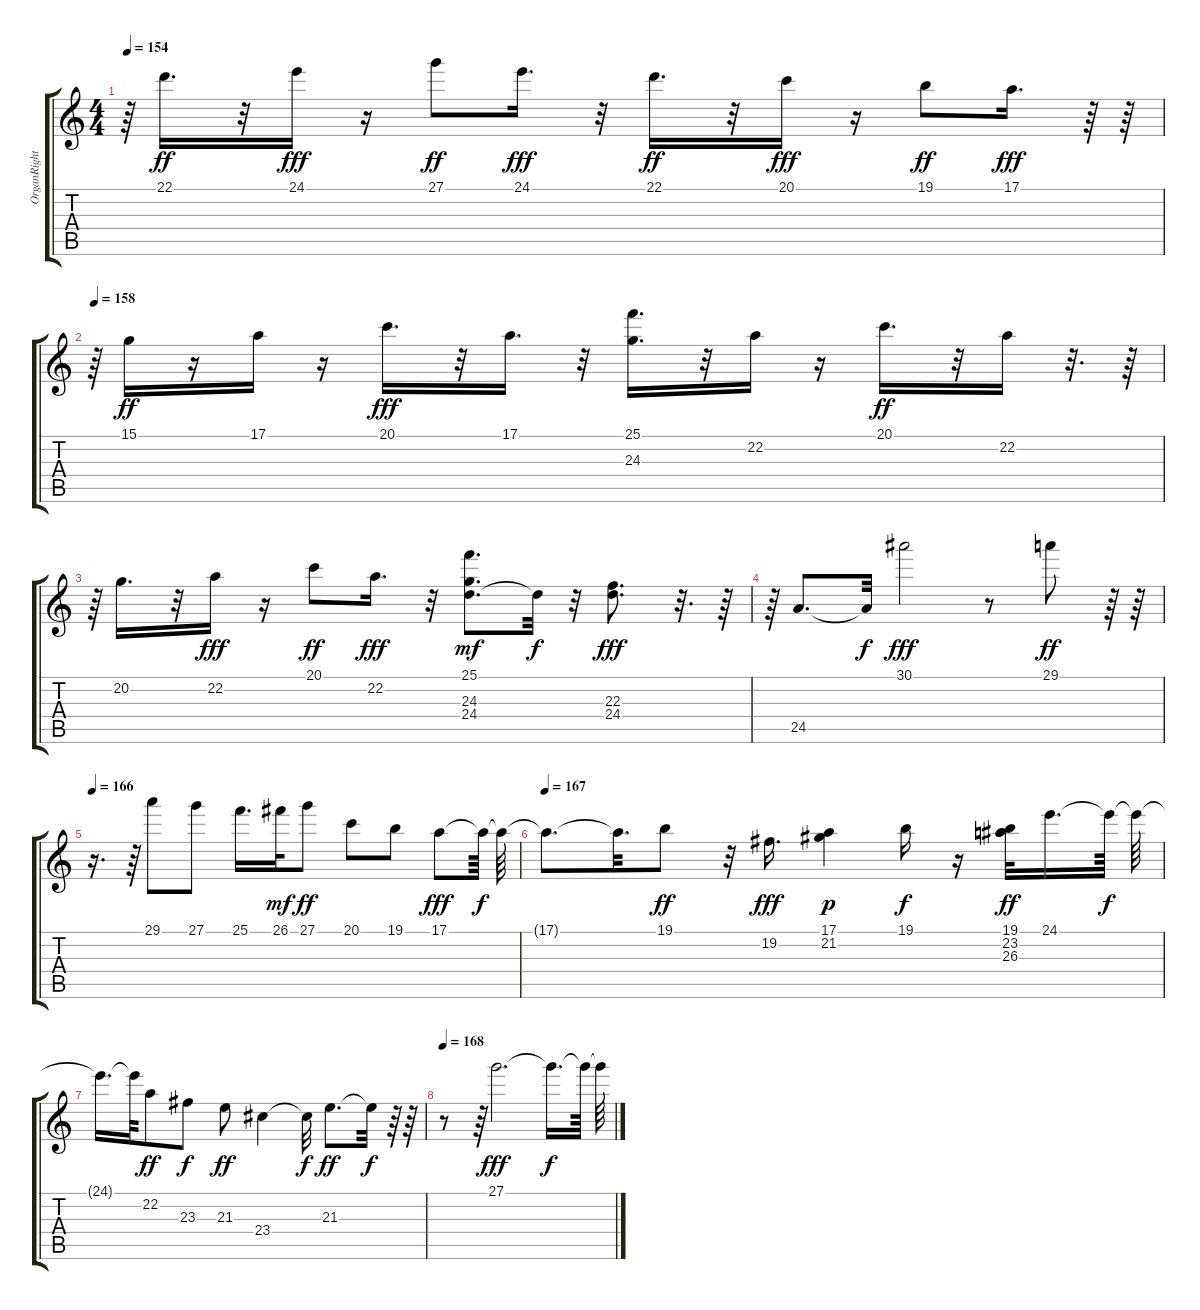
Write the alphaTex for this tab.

\track ("OrganRight" "OrganRight") {instrument rockorgan}
\staff {score tabs}
\tuning (E4 B3 G3 D3 A2 E2) {hide}
\ts (4 4)
\tempo 154
\clef g2
\ks c
r.64{dy ff} 22.1.16{d} r.32 24.1.16{dy fff} r.16 27.1.8{dy ff} 24.1.16{d dy fff} r.32 22.1.16{d dy ff} r.32 20.1.16{dy fff} r.16 19.1.8{dy ff} 17.1.16{d dy fff} r.64 r.64 |
\tempo 158
r.64 15.1.16{dy ff} r.16 17.1.16 r.16 20.1.16{d dy fff} r.32 17.1.16{d} r.32 (25.1 24.3).16{d} r.32 22.2.16 r.16 20.1.16{d dy ff} r.32 22.2.16 r.32{d} r.64 |
r.64 20.2.16{d} r.32 22.2.16{dy fff} r.16 20.1.8{dy ff} 22.2.16{d dy fff} r.32 (25.1 24.3 24.4).8{d dy mf} 24.4{t}.32{dy f} r.32 (22.3 24.4).8{d dy fff} r.32{d} r.64 |
r.64 24.5.8{d} 24.5{t}.32{dy f} 30.1.2{dy fff} r.8 29.1.8{dy ff} r.64 r.64 |
\tempo 166
r.16{d} r.64 29.1.8 27.1.8 25.1.16{d} 26.1.32{dy mf} 27.1.8{dy ff} 20.1.8 19.1.8 17.1.8{dy fff} 17.1{t}.64{dy f} 17.1{t}.64 |
\tempo 167
17.1{t}.8{d} 17.1{t}.32{d} 19.1.8{dy ff} r.32 19.2.16{d dy fff} (17.1 21.2).4{dy p} 19.1.16{dy f} r.16 (19.1 23.2 26.3).32{dy ff} 24.1.16{d} 24.1{t}.64{dy f} 24.1{t}.64 |
24.1{t}.16{d} 24.1{t}.64 22.2.8{dy ff} 23.3.8{dy f} 21.3.8{dy ff} 23.4.4 23.4{t}.32{dy f} 21.3.8{d dy ff} 21.3{t}.32{dy f} r.64 r.64 |
\tempo 168
r.8 r.64 27.1.2{d dy fff} 27.1{t}.16{d dy f} 27.1{t}.64 27.1{t}.64
